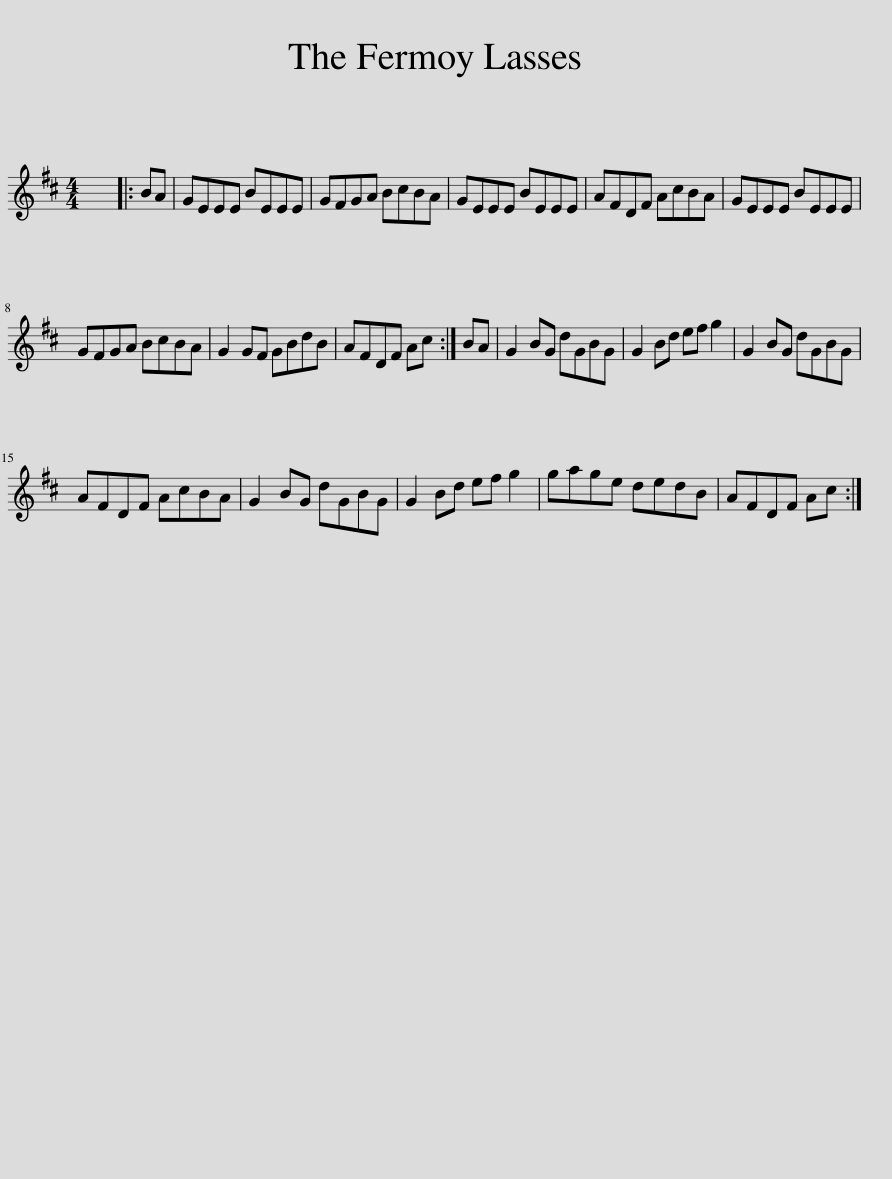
X:1
L:1/8
M:4/4
I:linebreak $
K:D
V:1 treble
V:1
 x8 |: BA | GEEE BEEE | GFGA BcBA | GEEE BEEE | %5
 AFDF AcBA | GEEE BEEE |$ GFGA BcBA | G2 GF GBdB | AFDF Ac :| %10
 BA | G2 BG dGBG | G2 Bd ef g2 | G2 BG dGBG |$ AFDF AcBA | %15
 G2 BG dGBG | G2 Bd ef g2 | gage dedB | AFDF Ac :| %19
